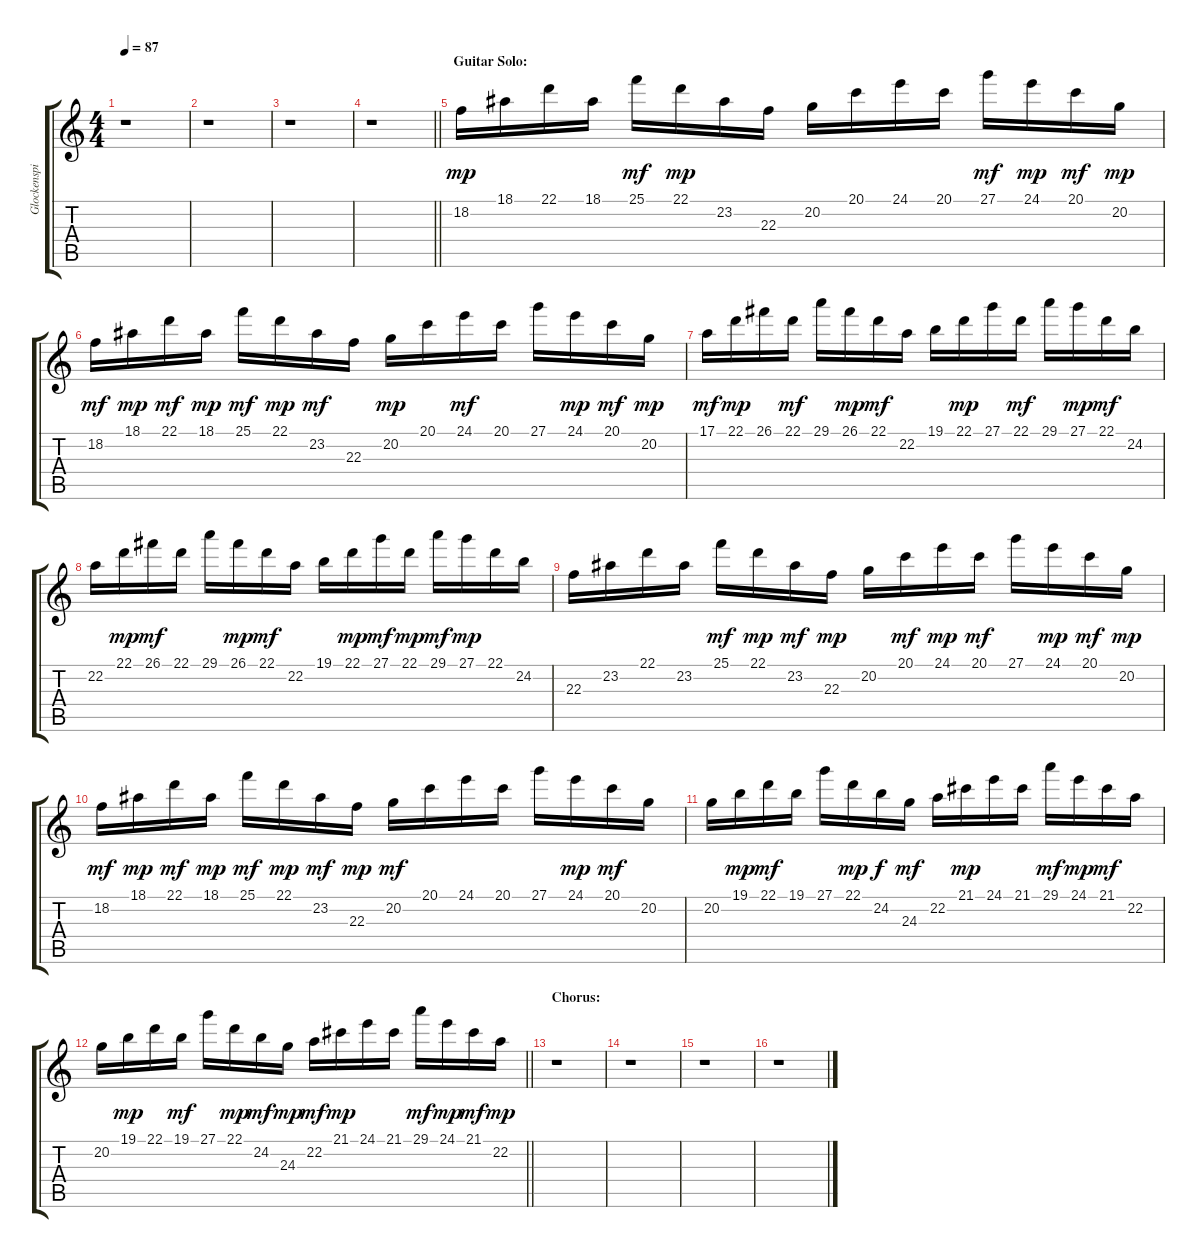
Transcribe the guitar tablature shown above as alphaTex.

\track ("Glockenspiel" "Glockenspi") {instrument glockenspiel}
\staff {score tabs}
\tuning (E4 B3 G3 D3 A2 E2) {hide}
\ts (4 4)
\tempo 87
\clef g2
\ks c
r.1{dy mp} |
r.1 |
r.1 |
\barLineRight lightlight
r.1 |
\section ("" "Guitar Solo:")
18.2.16 18.1.16 22.1.16 18.1.16 25.1.16{dy mf} 22.1.16{dy mp} 23.2.16 22.3.16 20.2.16 20.1.16 24.1.16 20.1.16 27.1.16{dy mf} 24.1.16{dy mp} 20.1.16{dy mf} 20.2.16{dy mp} |
18.2.16{dy mf} 18.1.16{dy mp} 22.1.16{dy mf} 18.1.16{dy mp} 25.1.16{dy mf} 22.1.16{dy mp} 23.2.16{dy mf} 22.3.16 20.2.16{dy mp} 20.1.16 24.1.16{dy mf} 20.1.16 27.1.16 24.1.16{dy mp} 20.1.16{dy mf} 20.2.16{dy mp} |
17.1.16{dy mf} 22.1.16{dy mp} 26.1.16 22.1.16{dy mf} 29.1.16 26.1.16{dy mp} 22.1.16{dy mf} 22.2.16 19.1.16 22.1.16{dy mp} 27.1.16 22.1.16{dy mf} 29.1.16 27.1.16{dy mp} 22.1.16{dy mf} 24.2.16 |
22.2.16 22.1.16{dy mp} 26.1.16{dy mf} 22.1.16 29.1.16 26.1.16{dy mp} 22.1.16{dy mf} 22.2.16 19.1.16 22.1.16{dy mp} 27.1.16{dy mf} 22.1.16{dy mp} 29.1.16{dy mf} 27.1.16{dy mp} 22.1.16 24.2.16 |
22.3.16 23.2.16 22.1.16 23.2.16 25.1.16{dy mf} 22.1.16{dy mp} 23.2.16{dy mf} 22.3.16{dy mp} 20.2.16 20.1.16{dy mf} 24.1.16{dy mp} 20.1.16{dy mf} 27.1.16 24.1.16{dy mp} 20.1.16{dy mf} 20.2.16{dy mp} |
18.2.16{dy mf} 18.1.16{dy mp} 22.1.16{dy mf} 18.1.16{dy mp} 25.1.16{dy mf} 22.1.16{dy mp} 23.2.16{dy mf} 22.3.16{dy mp} 20.2.16{dy mf} 20.1.16 24.1.16 20.1.16 27.1.16 24.1.16{dy mp} 20.1.16{dy mf} 20.2.16 |
20.2.16 19.1.16{dy mp} 22.1.16{dy mf} 19.1.16 27.1.16 22.1.16{dy mp} 24.2.16{dy f} 24.3.16{dy mf} 22.2.16 21.1.16{dy mp} 24.1.16 21.1.16 29.1.16{dy mf} 24.1.16{dy mp} 21.1.16{dy mf} 22.2.16 |
\barLineRight lightlight
20.2.16 19.1.16{dy mp} 22.1.16 19.1.16{dy mf} 27.1.16 22.1.16{dy mp} 24.2.16{dy mf} 24.3.16{dy mp} 22.2.16{dy mf} 21.1.16{dy mp} 24.1.16 21.1.16 29.1.16{dy mf} 24.1.16{dy mp} 21.1.16{dy mf} 22.2.16{dy mp} |
\section ("" "Chorus:")
r.1 |
r.1 |
r.1 |
r.1
